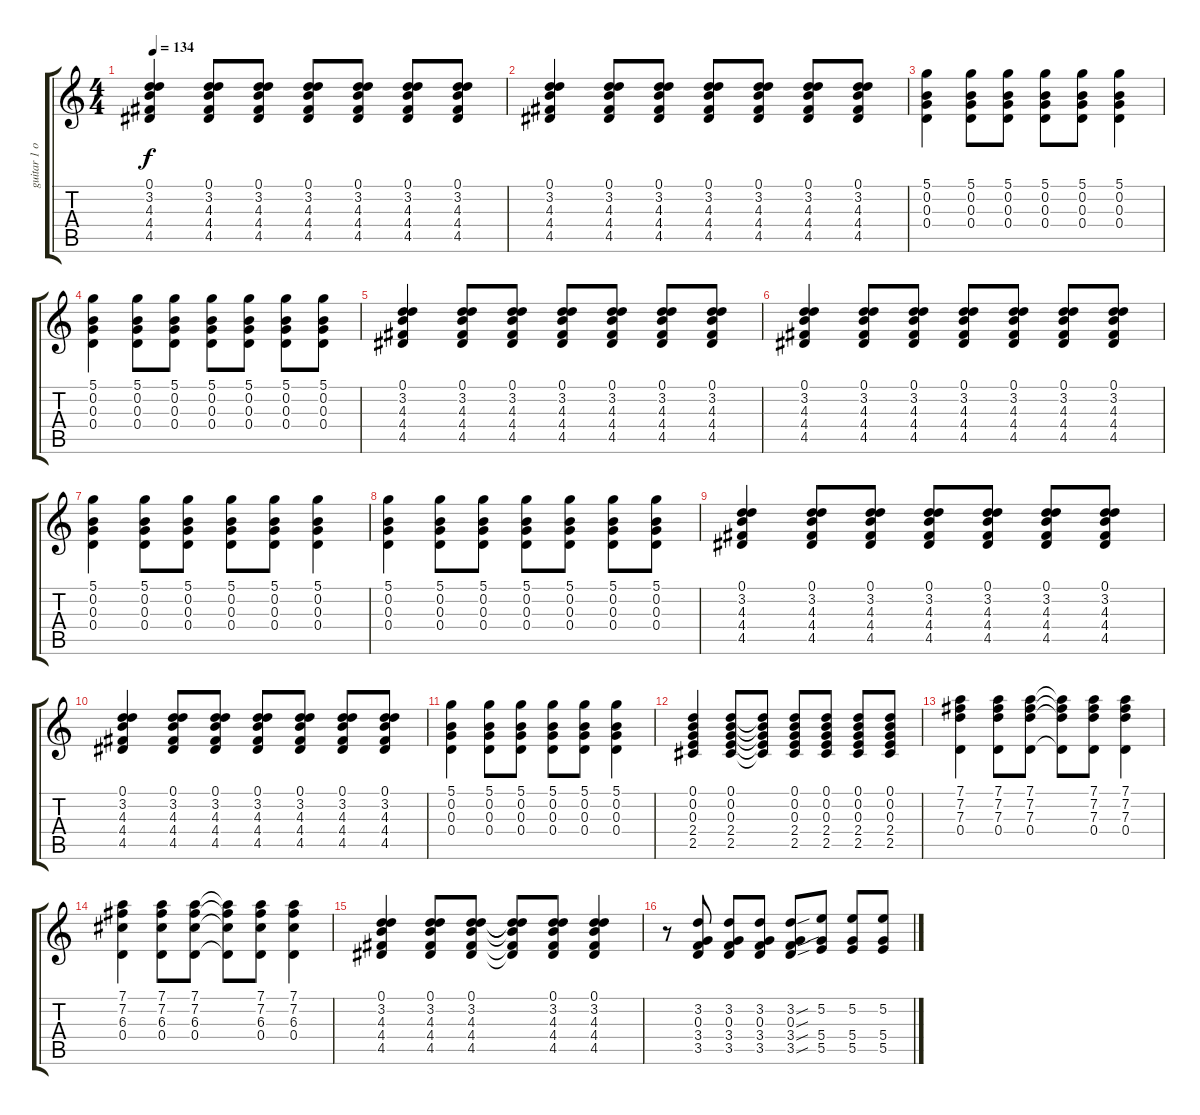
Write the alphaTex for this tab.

\track ("guitar 1 open G" "guitar 1 o") {instrument electricguitarjazz}
\staff {score tabs}
\tuning (D4 B3 G3 D3 B2 G2) {hide}
\ts (4 4)
\tempo 134
\clef g2
\ks c
(0.1 3.2 4.3 4.4 4.5).4{dy f} (0.1 3.2 4.3 4.4 4.5).8 (0.1 3.2 4.3 4.4 4.5).8 (0.1 3.2 4.3 4.4 4.5).8 (0.1 3.2 4.3 4.4 4.5).8 (0.1 3.2 4.3 4.4 4.5).8 (0.1 3.2 4.3 4.4 4.5).8 |
(0.1 3.2 4.3 4.4 4.5).4 (0.1 3.2 4.3 4.4 4.5).8 (0.1 3.2 4.3 4.4 4.5).8 (0.1 3.2 4.3 4.4 4.5).8 (0.1 3.2 4.3 4.4 4.5).8 (0.1 3.2 4.3 4.4 4.5).8 (0.1 3.2 4.3 4.4 4.5).8 |
(5.1 0.2 0.3 0.4).4 (5.1 0.2 0.3 0.4).8 (5.1 0.2 0.3 0.4).8 (5.1 0.2 0.3 0.4).8 (5.1 0.2 0.3 0.4).8 (5.1 0.2 0.3 0.4).4 |
(5.1 0.2 0.3 0.4).4 (5.1 0.2 0.3 0.4).8 (5.1 0.2 0.3 0.4).8 (5.1 0.2 0.3 0.4).8 (5.1 0.2 0.3 0.4).8 (5.1 0.2 0.3 0.4).8 (5.1 0.2 0.3 0.4).8 |
(0.1 3.2 4.3 4.4 4.5).4 (0.1 3.2 4.3 4.4 4.5).8 (0.1 3.2 4.3 4.4 4.5).8 (0.1 3.2 4.3 4.4 4.5).8 (0.1 3.2 4.3 4.4 4.5).8 (0.1 3.2 4.3 4.4 4.5).8 (0.1 3.2 4.3 4.4 4.5).8 |
(0.1 3.2 4.3 4.4 4.5).4 (0.1 3.2 4.3 4.4 4.5).8 (0.1 3.2 4.3 4.4 4.5).8 (0.1 3.2 4.3 4.4 4.5).8 (0.1 3.2 4.3 4.4 4.5).8 (0.1 3.2 4.3 4.4 4.5).8 (0.1 3.2 4.3 4.4 4.5).8 |
(5.1 0.2 0.3 0.4).4 (5.1 0.2 0.3 0.4).8 (5.1 0.2 0.3 0.4).8 (5.1 0.2 0.3 0.4).8 (5.1 0.2 0.3 0.4).8 (5.1 0.2 0.3 0.4).4 |
(5.1 0.2 0.3 0.4).4 (5.1 0.2 0.3 0.4).8 (5.1 0.2 0.3 0.4).8 (5.1 0.2 0.3 0.4).8 (5.1 0.2 0.3 0.4).8 (5.1 0.2 0.3 0.4).8 (5.1 0.2 0.3 0.4).8 |
(0.1 3.2 4.3 4.4 4.5).4 (0.1 3.2 4.3 4.4 4.5).8 (0.1 3.2 4.3 4.4 4.5).8 (0.1 3.2 4.3 4.4 4.5).8 (0.1 3.2 4.3 4.4 4.5).8 (0.1 3.2 4.3 4.4 4.5).8 (0.1 3.2 4.3 4.4 4.5).8 |
(0.1 3.2 4.3 4.4 4.5).4 (0.1 3.2 4.3 4.4 4.5).8 (0.1 3.2 4.3 4.4 4.5).8 (0.1 3.2 4.3 4.4 4.5).8 (0.1 3.2 4.3 4.4 4.5).8 (0.1 3.2 4.3 4.4 4.5).8 (0.1 3.2 4.3 4.4 4.5).8 |
(5.1 0.2 0.3 0.4).4 (5.1 0.2 0.3 0.4).8 (5.1 0.2 0.3 0.4).8 (5.1 0.2 0.3 0.4).8 (5.1 0.2 0.3 0.4).8 (5.1 0.2 0.3 0.4).4 |
(0.1 0.2 0.3 2.4 2.5).4 (0.1 0.2 0.3 2.4 2.5).8 (0.1{t} 0.2{t} 0.3{t} 2.4{t} 2.5{t}).8 (0.1 0.2 0.3 2.4 2.5).8 (0.1 0.2 0.3 2.4 2.5).8 (0.1 0.2 0.3 2.4 2.5).8 (0.1 0.2 0.3 2.4 2.5).8 |
(7.1 7.2 7.3 0.4).4 (7.1 7.2 7.3 0.4).8 (7.1 7.2 7.3 0.4).8 (7.1{t} 7.2{t} 7.3{t} 0.4{t}).8 (7.1 7.2 7.3 0.4).8 (7.1 7.2 7.3 0.4).4 |
(7.1 7.2 6.3 0.4).4 (7.1 7.2 6.3 0.4).8 (7.1 7.2 6.3 0.4).8 (7.1{t} 7.2{t} 6.3{t} 0.4{t}).8 (7.1 7.2 6.3 0.4).8 (7.1 7.2 6.3 0.4).4 |
(0.1 3.2 4.3 4.4 4.5).4 (0.1 3.2 4.3 4.4 4.5).8 (0.1 3.2 4.3 4.4 4.5).8 (0.1{t} 3.2{t} 4.3{t} 4.4{t} 4.5{t}).8 (0.1 3.2 4.3 4.4 4.5).8 (0.1 3.2 4.3 4.4 4.5).4 |
r.8 (3.2 0.3 3.4 3.5).8 (3.2 0.3 3.4 3.5).8 (3.2 0.3 3.4 3.5).8 (3.2{sou} 0.3{sou} 3.4{sou} 3.5{sou}).8 (5.2 5.4 5.5).8 (5.2 5.4 5.5).8 (5.2 5.4 5.5).8
